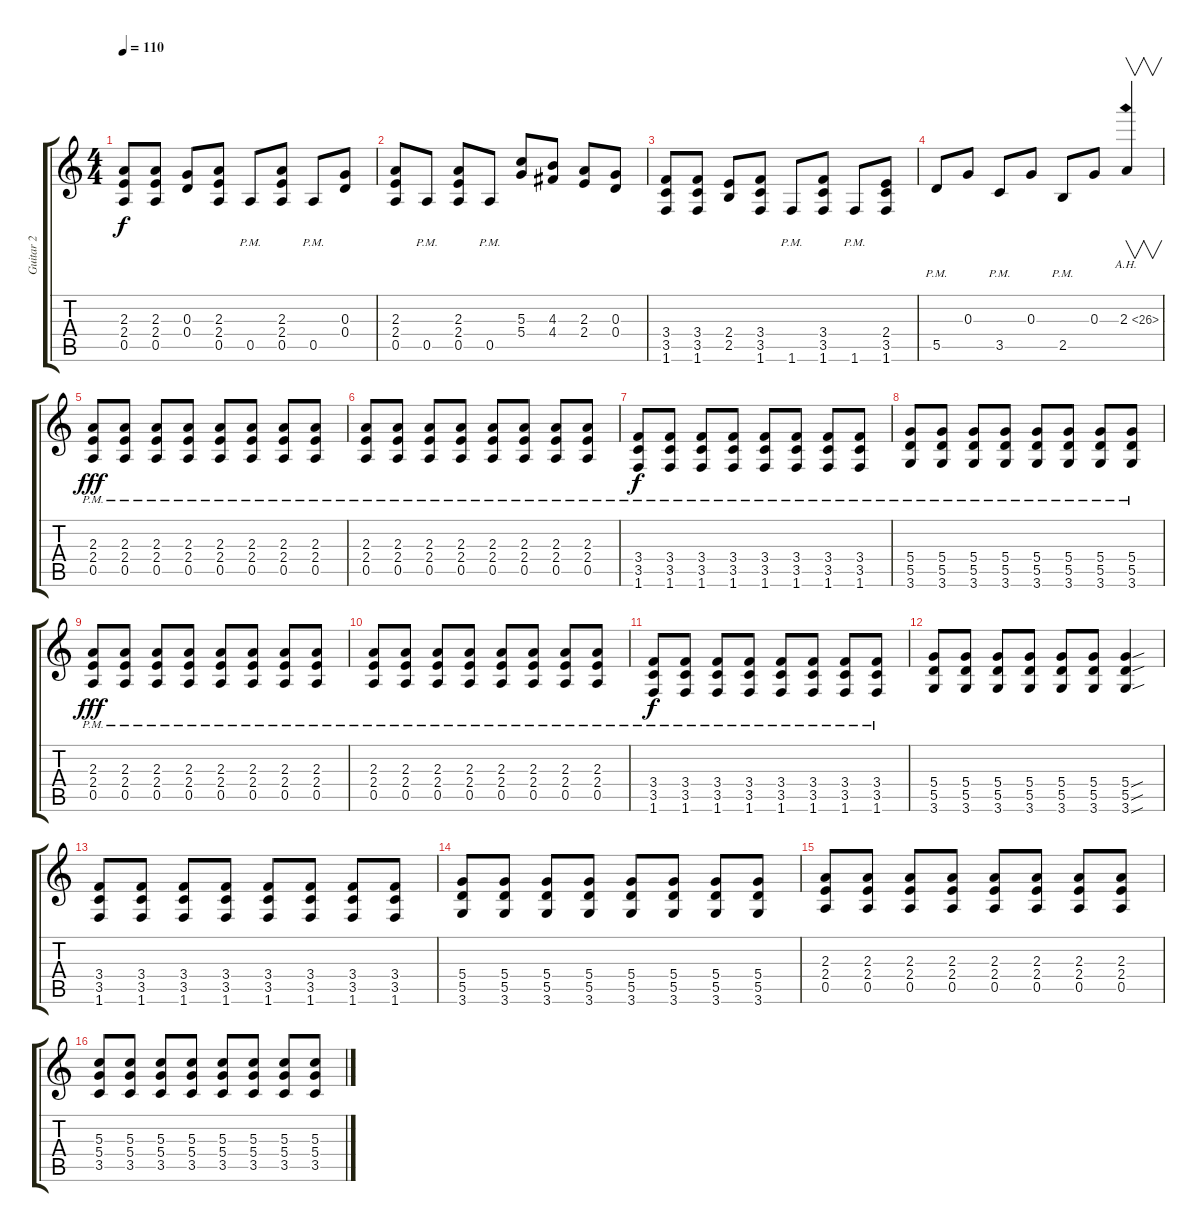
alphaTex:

\track ("Guitar 2" "Guitar 2") {instrument overdrivenguitar}
\staff {score tabs}
\tuning (E4 B3 G3 D3 A2 E2) {hide}
\ts (4 4)
\tempo 110
\clef g2
\ks c
(2.3 2.4 0.5).8{dy f} (2.3 2.4 0.5).8 (0.3 0.4).8 (2.3 2.4 0.5).8 0.5{pm}.8 (2.3 2.4 0.5).8 0.5{pm}.8 (0.3 0.4).8 |
(2.3 2.4 0.5).8 0.5{pm}.8 (2.3 2.4 0.5).8 0.5{pm}.8 (5.3 5.4).8 (4.3 4.4).8 (2.3 2.4).8 (0.3 0.4).8 |
(3.4 3.5 1.6).8 (3.4 3.5 1.6).8 (2.4 2.5).8 (3.4 3.5 1.6).8 1.6{pm}.8 (3.4 3.5 1.6).8 1.6{pm}.8 (2.4 3.5 1.6).8 |
5.5{pm}.8 0.3.8 3.5{pm}.8 0.3.8 2.5{pm}.8 0.3.8 2.3{ah 24}.4{v} |
(2.3{pm} 2.4{pm} 0.5{pm}).8{dy fff} (2.3{pm} 2.4{pm} 0.5{pm}).8 (2.3{pm} 2.4{pm} 0.5{pm}).8 (2.3{pm} 2.4{pm} 0.5{pm}).8 (2.3{pm} 2.4{pm} 0.5{pm}).8 (2.3{pm} 2.4{pm} 0.5{pm}).8 (2.3{pm} 2.4{pm} 0.5{pm}).8 (2.3{pm} 2.4{pm} 0.5{pm}).8 |
(2.3{pm} 2.4{pm} 0.5{pm}).8 (2.3{pm} 2.4{pm} 0.5{pm}).8 (2.3{pm} 2.4{pm} 0.5{pm}).8 (2.3{pm} 2.4{pm} 0.5{pm}).8 (2.3{pm} 2.4{pm} 0.5{pm}).8 (2.3{pm} 2.4{pm} 0.5{pm}).8 (2.3{pm} 2.4{pm} 0.5{pm}).8 (2.3{pm} 2.4{pm} 0.5{pm}).8 |
(3.4{pm} 3.5{pm} 1.6{pm}).8{dy f} (3.4{pm} 3.5{pm} 1.6{pm}).8 (3.4{pm} 3.5{pm} 1.6{pm}).8 (3.4{pm} 3.5{pm} 1.6{pm}).8 (3.4{pm} 3.5{pm} 1.6{pm}).8 (3.4{pm} 3.5{pm} 1.6{pm}).8 (3.4{pm} 3.5{pm} 1.6{pm}).8 (3.4{pm} 3.5{pm} 1.6{pm}).8 |
(5.4{pm} 5.5{pm} 3.6{pm}).8 (5.4{pm} 5.5{pm} 3.6{pm}).8 (5.4{pm} 5.5{pm} 3.6{pm}).8 (5.4{pm} 5.5{pm} 3.6{pm}).8 (5.4{pm} 5.5{pm} 3.6{pm}).8 (5.4{pm} 5.5{pm} 3.6{pm}).8 (5.4{pm} 5.5{pm} 3.6{pm}).8 (5.4{pm} 5.5{pm} 3.6{pm}).8 |
(2.3{pm} 2.4{pm} 0.5{pm}).8{dy fff} (2.3{pm} 2.4{pm} 0.5{pm}).8 (2.3{pm} 2.4{pm} 0.5{pm}).8 (2.3{pm} 2.4{pm} 0.5{pm}).8 (2.3{pm} 2.4{pm} 0.5{pm}).8 (2.3{pm} 2.4{pm} 0.5{pm}).8 (2.3{pm} 2.4{pm} 0.5{pm}).8 (2.3{pm} 2.4{pm} 0.5{pm}).8 |
(2.3{pm} 2.4{pm} 0.5{pm}).8 (2.3{pm} 2.4{pm} 0.5{pm}).8 (2.3{pm} 2.4{pm} 0.5{pm}).8 (2.3{pm} 2.4{pm} 0.5{pm}).8 (2.3{pm} 2.4{pm} 0.5{pm}).8 (2.3{pm} 2.4{pm} 0.5{pm}).8 (2.3{pm} 2.4{pm} 0.5{pm}).8 (2.3{pm} 2.4{pm} 0.5{pm}).8 |
(3.4{pm} 3.5{pm} 1.6{pm}).8{dy f} (3.4{pm} 3.5{pm} 1.6{pm}).8 (3.4{pm} 3.5{pm} 1.6{pm}).8 (3.4{pm} 3.5{pm} 1.6{pm}).8 (3.4{pm} 3.5{pm} 1.6{pm}).8 (3.4{pm} 3.5{pm} 1.6{pm}).8 (3.4{pm} 3.5{pm} 1.6{pm}).8 (3.4{pm} 3.5{pm} 1.6{pm}).8 |
(5.4 5.5 3.6).8 (5.4 5.5 3.6).8 (5.4 5.5 3.6).8 (5.4 5.5 3.6).8 (5.4 5.5 3.6).8 (5.4 5.5 3.6).8 (5.4{sou} 5.5{sou} 3.6{sou}).4 |
(3.4 3.5 1.6).8 (3.4 3.5 1.6).8 (3.4 3.5 1.6).8 (3.4 3.5 1.6).8 (3.4 3.5 1.6).8 (3.4 3.5 1.6).8 (3.4 3.5 1.6).8 (3.4 3.5 1.6).8 |
(5.4 5.5 3.6).8 (5.4 5.5 3.6).8 (5.4 5.5 3.6).8 (5.4 5.5 3.6).8 (5.4 5.5 3.6).8 (5.4 5.5 3.6).8 (5.4 5.5 3.6).8 (5.4 5.5 3.6).8 |
(2.3 2.4 0.5).8 (2.3 2.4 0.5).8 (2.3 2.4 0.5).8 (2.3 2.4 0.5).8 (2.3 2.4 0.5).8 (2.3 2.4 0.5).8 (2.3 2.4 0.5).8 (2.3 2.4 0.5).8 |
(5.3 5.4 3.5).8 (5.3 5.4 3.5).8 (5.3 5.4 3.5).8 (5.3 5.4 3.5).8 (5.3 5.4 3.5).8 (5.3 5.4 3.5).8 (5.3 5.4 3.5).8 (5.3 5.4 3.5).8
